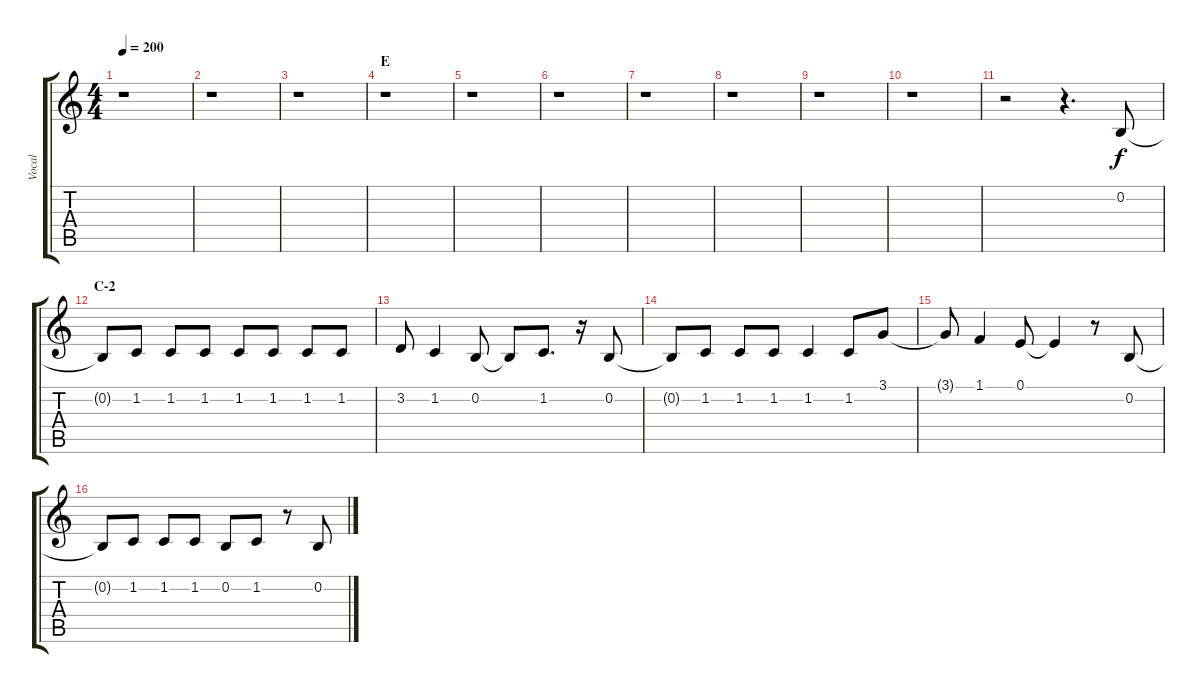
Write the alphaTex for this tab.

\track ("Vocal" "Vocal") {instrument tenorsax}
\staff {score tabs}
\tuning (E4 B3 G3 D3 A2 E2) {hide}
\ts (4 4)
\tempo 200
\clef g2
\ks c
r.1{dy f} |
r.1 |
r.1 |
\section ("" "E")
r.1 |
r.1 |
r.1 |
r.1 |
r.1 |
r.1 |
r.1 |
r.2 r.4{d} 0.2.8 |
\section ("" "C-2")
0.2{t}.8 1.2.8 1.2.8 1.2.8 1.2.8 1.2.8 1.2.8 1.2.8 |
3.2.8 1.2.4 0.2.8 0.2{t}.8 1.2.8{d} r.16 0.2.8 |
0.2{t}.8 1.2.8 1.2.8 1.2.8 1.2.4 1.2.8 3.1.8 |
3.1{t}.8 1.1.4 0.1.8 0.1{t}.4 r.8 0.2.8 |
0.2{t}.8 1.2.8 1.2.8 1.2.8 0.2.8 1.2.8 r.8 0.2.8
